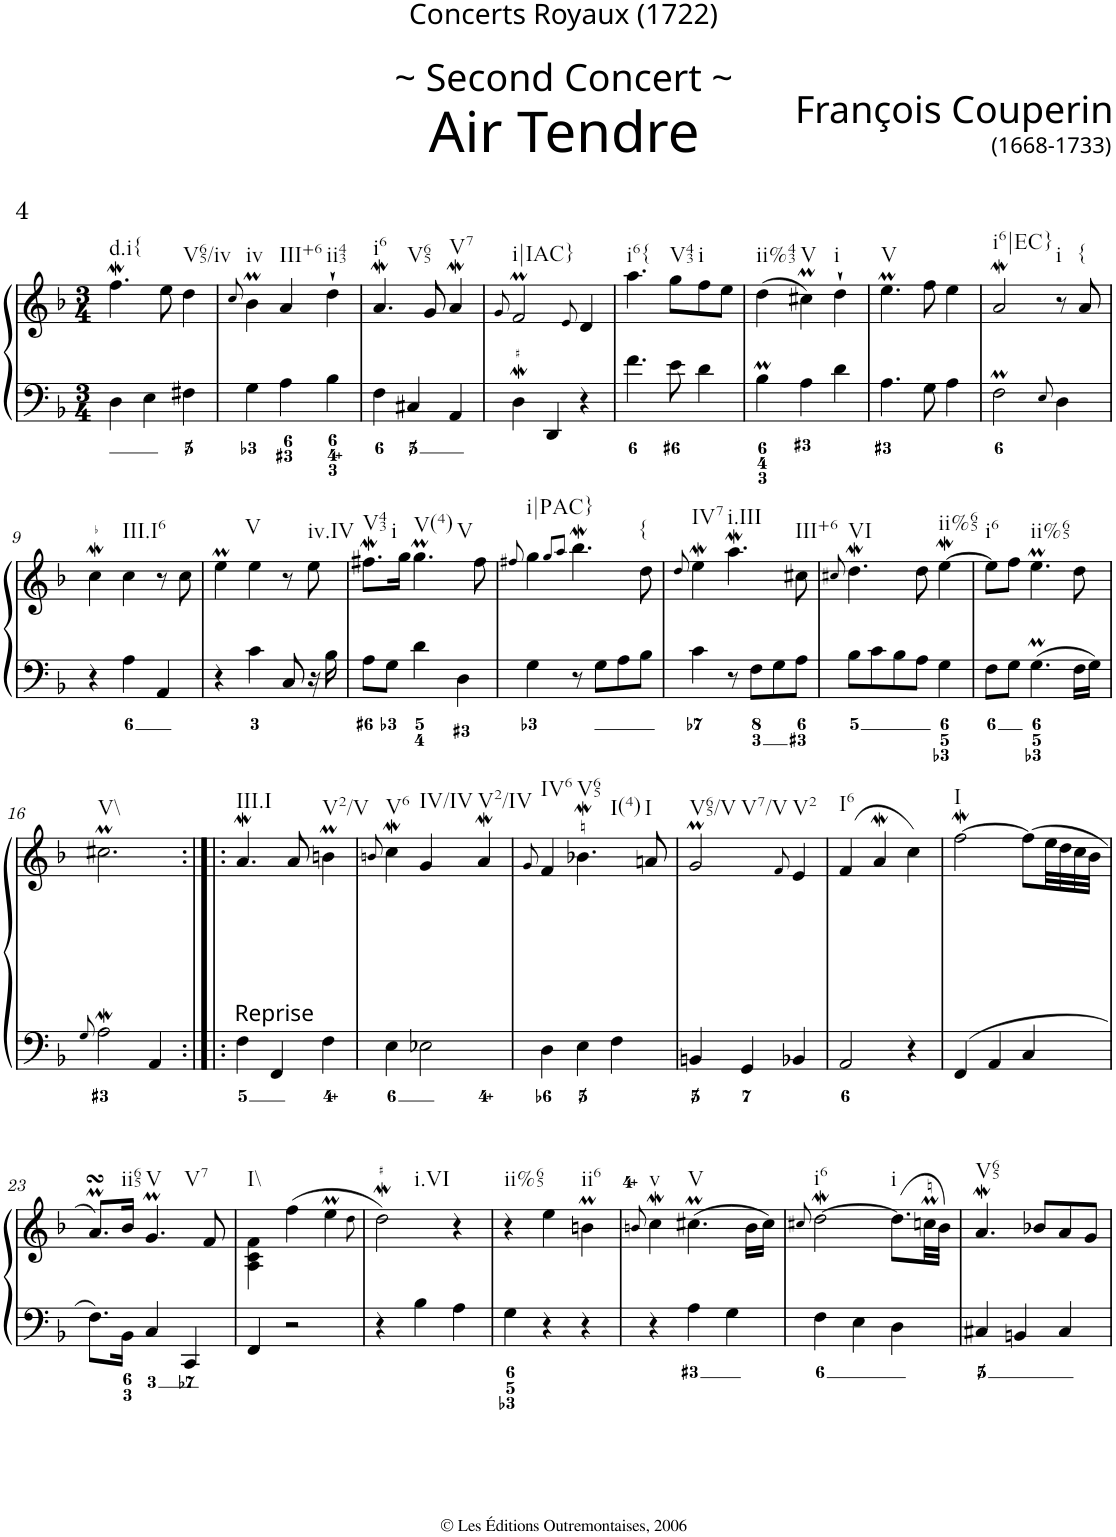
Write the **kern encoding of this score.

**kern	**kern
*part1	*part1
*staff2	*staff1
*I"Clavecin	*
*clefF4	*clefG2
*k[b-]	*k[b-]
*d:	*d:
*M3/4	*M3/4
=1	=1
!	!LO:TX:b:t=d.i{
4D\	4.ffw\
4E\	.
.	8ee\
!	!LO:TX:b:t=V65/iv
4F#X\	4dd\
=2	=2
.	8qcc/
!	!LO:TX:b:t=iv
4G\	4b-M\
!	!LO:TX:b:t=III+6
4A\	4a/
!	!LO:TX:b:t=ii43
4B-\	4dd`\
=3	=3
!	!LO:TX:b:t=i6
!	!LO:TX:b:t=V65
4F\	4.aW/
4C#X/	.
.	8g/
!	!LO:TX:b:t=V7
4AA/	4aW/
=4	=4
.	8qg/
!	!LO:TX:b:t=i|IAC}
4DW\	2fM/
4DD/	.
.	8qe/
4r	4d/
=5	=5
!	!LO:TX:b:t=i6{
4.f\	4.aa\
!	!LO:TX:b:t=V43
8e\	8gg\L
!	!LO:TX:b:t=i
4d\	8ff\
.	8ee\J
=6	=6
!	!LO:TX:b:t=ii%43
4B-M\	(>4dd\
!	!LO:TX:b:t=V
4A\	4cc#Xm\)
!	!LO:TX:b:t=i
4d\	4dd`\
=7	=7
!	!LO:TX:b:t=V
4.A\	4.eem\
8G\	8ff\
4A\	4ee\
=8	=8
!	!LO:TX:b:t=i6|EC}
2FM\	2aW/
8qE/	.
!	!LO:TX:b:t=i
4D\	8r
!	!LO:TX:b:t={
.	8a/
!!LO:LB:g=z
=9	=9
4r	4ccW\
!	!LO:TX:b:t=III.I6
4A\	4cc\
4AA/	8r
.	8cc\
=10	=10
!	!LO:TX:b:t=V
4r	4eem\
4c\	4ee\
8C/	8r
!	!LO:TX:b:t=iv.IV
16r	8ee\
16B-\	.
=11	=11
!	!LO:TX:b:t=V43
8A\L	8.ff#XW\L
8G\J	.
!	!LO:TX:b:t=i
.	16gg\Jk
!	!LO:TX:b:t=V(4)
!	!LO:TX:b:t=V
4d\	4.ggM\
4D\	.
.	8ff#\
=12	=12
.	8qff#X/
!	!LO:TX:b:t=i|PAC}
4G\	4gg\
.	8qgg/L
.	8qaa/J
8r	4.bb-w\
8G\L	.
8A\	.
!	!LO:TX:b:t={
8B-\J	8dd\
=13	=13
.	8qdd/
!	!LO:TX:b:t=IV7
4c\	4eeW\
!	!LO:TX:b:t=i.III
8r	4.aaW\
8F\L	.
8G\	.
!	!LO:TX:b:t=III+6
8A\J	8cc#X\
=14	=14
.	8qcc#X/
!	!LO:TX:b:t=VI
8B-\L	4.ddW\
8c\	.
8B-\	.
8A\J	8dd\
!	!LO:TX:b:t=ii%65
4G\	[4eeW\
=15	=15
!	!LO:TX:b:t=i6
8F\L	8ee\L]
8G\J	8ff\J
!	!LO:TX:b:t=ii%65
4.GM\	4.eem\
16F\LL	8dd\
16G\JJ	.
!!LO:LB:g=z
=16	=16
8qG/	.
!	!LO:TX:b:t=V\\
2AW\	2.cc#Xm\
4AA/	.
=17:|!|:	=17:|!|:
!	!LO:TX:b:t=Reprise
!	!LO:TX:b:t=III.I
4F\	4.aW/
4FF/	.
.	8a/
!	!LO:TX:b:t=V2/V
4F\	4bnm\
=18	=18
.	8qbn/
!	!LO:TX:b:t=V6
4E\	4ccW\
!	!LO:TX:b:t=IV/IV
2E-X\	4g/
!	!LO:TX:b:t=V2/IV
.	4aW/
=19	=19
.	8qg/
!	!LO:TX:b:t=IV6
4D\	4f/
!	!LO:TX:b:t=V65
!	!LO:TX:b:t=I(4)
4E\	4.b-Xw\
4F\	.
!	!LO:TX:b:t=I
.	8an/
=20	=20
!	!LO:TX:b:t=V65/V
!	!LO:TX:b:t=V7/V
4BBn/	2gM/
4GG/	.
.	8qf/
!	!LO:TX:b:t=V2
4BB-X/	4e/
=21	=21
!	!LO:TX:b:t=I6
2AA/	(>4f/
.	4aW/
4r	4cc\)
=22	=22
!	!LO:TX:b:t=I
4FF/	[2ffw\
4AA/	.
4C/	(>8ff\L]
.	32ee\LL
.	32dd\
.	32cc\
.	32b-\JJJ
!!LO:LB:g=z
=23	=23
8.F\L	8.amsSsS/L)
!	!LO:TX:b:t=ii65
16BB-\Jk	16b-/Jk
!	!LO:TX:b:t=V
!	!LO:TX:b:t=V7
4C/	4.gM/
4CC/	.
.	8f/
=24	=24
!	!LO:TX:b:t=I\\
4FF/	4A\ 4c\ 4f\
2r	(>4ff\
.	4eem\
.	8qdd\
=25	=25
!	!LO:TX:b:t=i.VI
4r	2ddW\)
4B-\	.
4A\	4r
=26	=26
!	!LO:TX:b:t=ii%65
4G\	4r
4r	4ee\
!	!LO:TX:b:t=ii6
4r	4bnm\
=27	=27
.	8qbn/
!	!LO:TX:b:t=v
4r	4ccW\
!	!LO:TX:b:t=V
4A\	(>4.cc#Xm\
4G\	.
.	16b\LL
.	16cc#\JJ)
=28	=28
.	8qcc#X/
!	!LO:TX:b:t=i6
4F\	[2ddW\
4E\	.
!	!LO:TX:b:t=i
4D\	(>8.dd\L]
.	32ccnM\LL
.	32b-\JJJ)
=29	=29
!	!LO:TX:b:t=V65
4C#X/	4.aW/
4BBn/	.
.	8b-X/L
4C#/	8a/
.	8g/J
=	=
*-	*-
